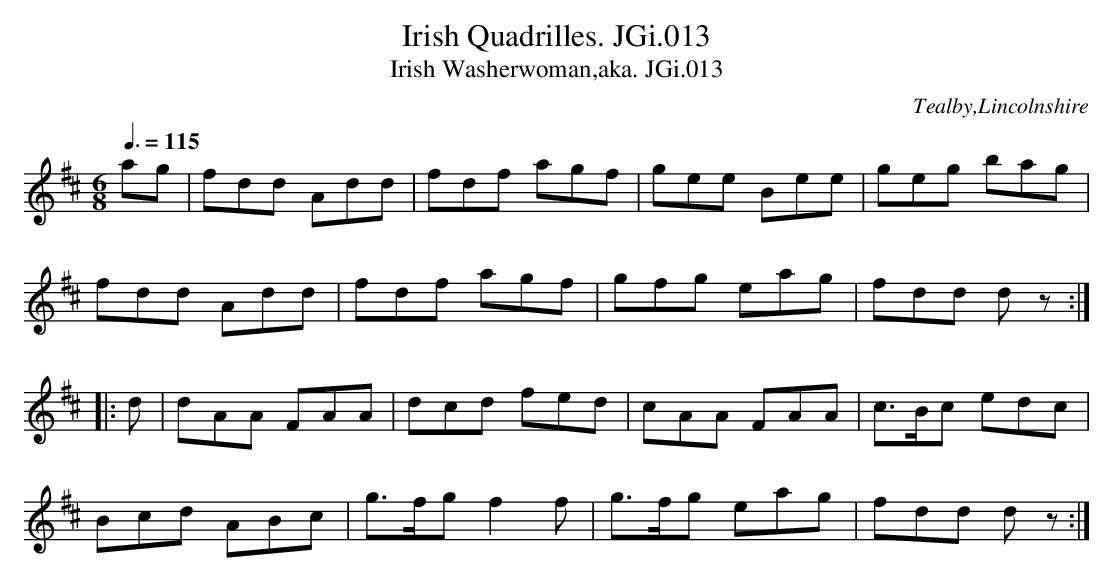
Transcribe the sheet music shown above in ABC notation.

X:1
T:Irish Quadrilles. JGi.013
T:Irish Washerwoman,aka. JGi.013
L:1/8
M:6/8
O:Tealby,Lincolnshire
Q:3/8=115
K:D
ag|fdd Add|fdf agf|gee Bee|geg bag|
fdd Add|fdf agf|gfg eag|fdd dz:|
|:d|dAA FAA|dcd fed|cAA FAA|c>Bc edc|
Bcd ABc|g>fg f2 f|g>fg eag|fdd dz:|
